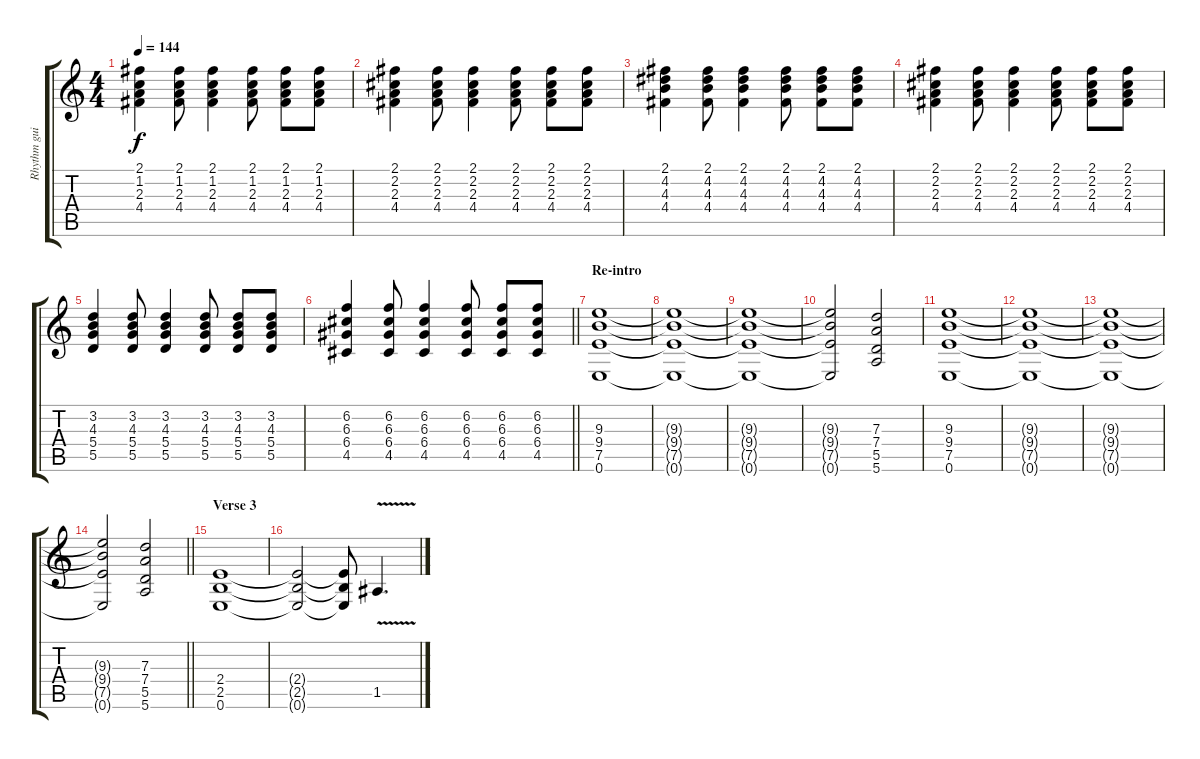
\track ("Rhythm guitar" "Rhythm gui") {instrument distortionguitar}
\staff {score tabs}
\tuning (E4 B3 G3 D3 A2 E2) {hide}
\ts (4 4)
\tempo 144
\clef g2
\ks c
(2.1 1.2 2.3 4.4).4{dy f} (2.1 1.2 2.3 4.4).8 (2.1 1.2 2.3 4.4).4 (2.1 1.2 2.3 4.4).8 (2.1 1.2 2.3 4.4).8 (2.1 1.2 2.3 4.4).8 |
(2.1 2.2 2.3 4.4).4 (2.1 2.2 2.3 4.4).8 (2.1 2.2 2.3 4.4).4 (2.1 2.2 2.3 4.4).8 (2.1 2.2 2.3 4.4).8 (2.1 2.2 2.3 4.4).8 |
(2.1 4.2 4.3 4.4).4 (2.1 4.2 4.3 4.4).8 (2.1 4.2 4.3 4.4).4 (2.1 4.2 4.3 4.4).8 (2.1 4.2 4.3 4.4).8 (2.1 4.2 4.3 4.4).8 |
(2.1 2.2 2.3 4.4).4 (2.1 2.2 2.3 4.4).8 (2.1 2.2 2.3 4.4).4 (2.1 2.2 2.3 4.4).8 (2.1 2.2 2.3 4.4).8 (2.1 2.2 2.3 4.4).8 |
(3.2 4.3 5.4 5.5).4 (3.2 4.3 5.4 5.5).8 (3.2 4.3 5.4 5.5).4 (3.2 4.3 5.4 5.5).8 (3.2 4.3 5.4 5.5).8 (3.2 4.3 5.4 5.5).8 |
\barLineRight lightlight
(6.2 6.3 6.4 4.5).4 (6.2 6.3 6.4 4.5).8 (6.2 6.3 6.4 4.5).4 (6.2 6.3 6.4 4.5).8 (6.2 6.3 6.4 4.5).8 (6.2 6.3 6.4 4.5).8 |
\section ("" "Re-intro")
(9.3 9.4 7.5 0.6).1{volume 13 balance 14 instrument distortionguitar} |
(9.3{t} 9.4{t} 7.5{t} 0.6{t}).1 |
(9.3{t} 9.4{t} 7.5{t} 0.6{t}).1 |
(9.3{t} 9.4{t} 7.5{t} 0.6{t}).2 (7.3 7.4 5.5 5.6).2 |
(9.3 9.4 7.5 0.6).1 |
(9.3{t} 9.4{t} 7.5{t} 0.6{t}).1 |
(9.3{t} 9.4{t} 7.5{t} 0.6{t}).1 |
\barLineRight lightlight
(9.3{t} 9.4{t} 7.5{t} 0.6{t}).2 (7.3 7.4 5.5 5.6).2 |
\section ("" "Verse 3")
(2.4 2.5 0.6).1 |
(2.4{t} 2.5{t} 0.6{t}).2 (2.4{t} 2.5{t} 0.6{t}).8 1.5{v}.4{d}
